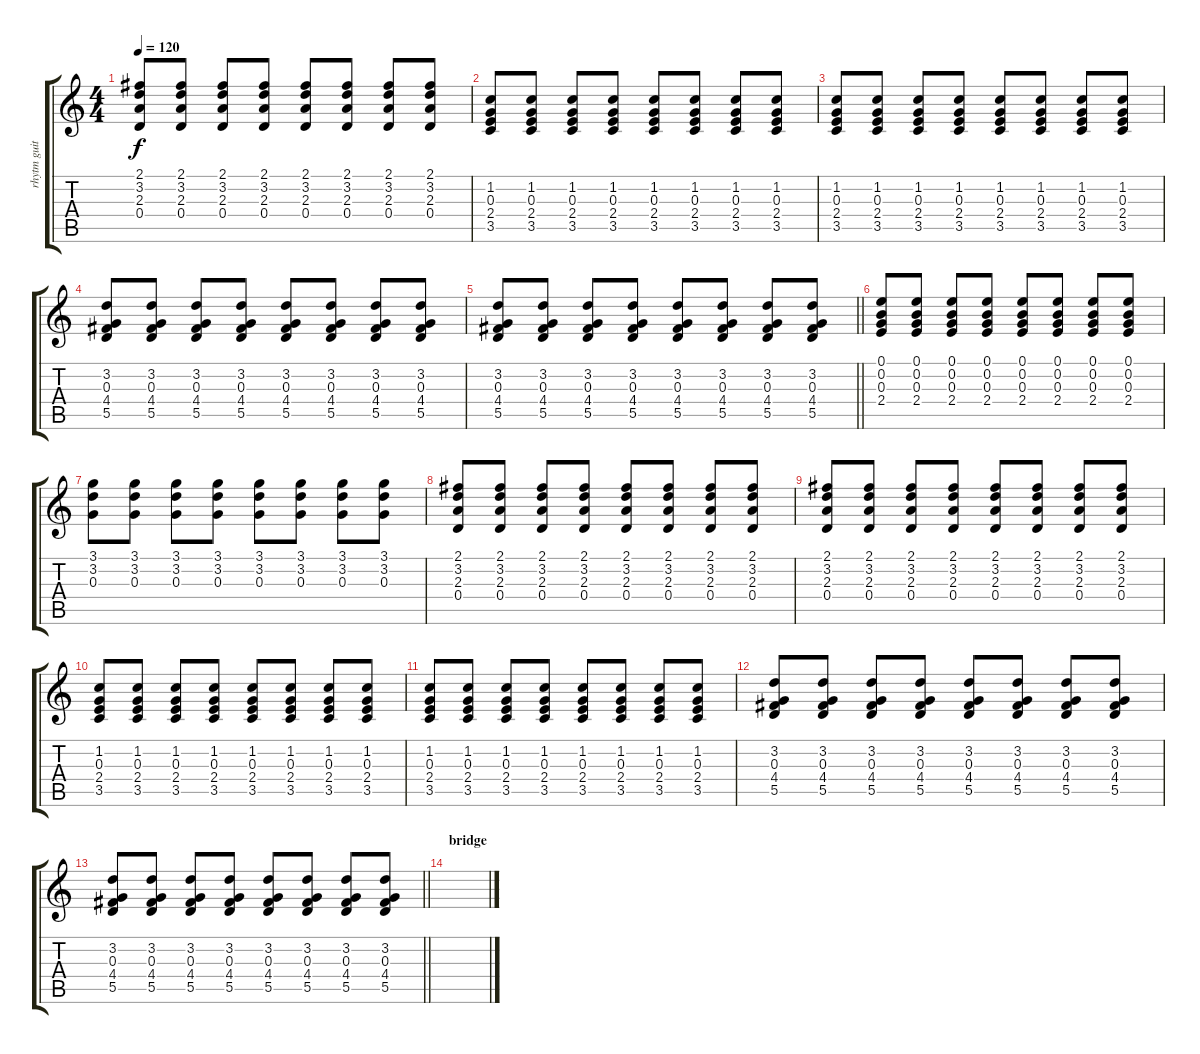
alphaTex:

\track ("rhytm guitar (Uki)" "rhytm guit") {instrument distortionguitar}
\staff {score tabs}
\tuning (E4 B3 G3 D3 A2 E2) {hide}
\ts (4 4)
\tempo 120
\clef g2
\ks c
(2.1 3.2 2.3 0.4).8{dy f} (2.1 3.2 2.3 0.4).8 (2.1 3.2 2.3 0.4).8 (2.1 3.2 2.3 0.4).8 (2.1 3.2 2.3 0.4).8 (2.1 3.2 2.3 0.4).8 (2.1 3.2 2.3 0.4).8 (2.1 3.2 2.3 0.4).8 |
(1.2 0.3 2.4 3.5).8 (1.2 0.3 2.4 3.5).8 (1.2 0.3 2.4 3.5).8 (1.2 0.3 2.4 3.5).8 (1.2 0.3 2.4 3.5).8 (1.2 0.3 2.4 3.5).8 (1.2 0.3 2.4 3.5).8 (1.2 0.3 2.4 3.5).8 |
(1.2 0.3 2.4 3.5).8 (1.2 0.3 2.4 3.5).8 (1.2 0.3 2.4 3.5).8 (1.2 0.3 2.4 3.5).8 (1.2 0.3 2.4 3.5).8 (1.2 0.3 2.4 3.5).8 (1.2 0.3 2.4 3.5).8 (1.2 0.3 2.4 3.5).8 |
(3.2 0.3 4.4 5.5).8 (3.2 0.3 4.4 5.5).8 (3.2 0.3 4.4 5.5).8 (3.2 0.3 4.4 5.5).8 (3.2 0.3 4.4 5.5).8 (3.2 0.3 4.4 5.5).8 (3.2 0.3 4.4 5.5).8 (3.2 0.3 4.4 5.5).8 |
\barLineRight lightlight
(3.2 0.3 4.4 5.5).8 (3.2 0.3 4.4 5.5).8 (3.2 0.3 4.4 5.5).8 (3.2 0.3 4.4 5.5).8 (3.2 0.3 4.4 5.5).8 (3.2 0.3 4.4 5.5).8 (3.2 0.3 4.4 5.5).8 (3.2 0.3 4.4 5.5).8 |
(0.1 0.2 0.3 2.4).8 (0.1 0.2 0.3 2.4).8 (0.1 0.2 0.3 2.4).8 (0.1 0.2 0.3 2.4).8 (0.1 0.2 0.3 2.4).8 (0.1 0.2 0.3 2.4).8 (0.1 0.2 0.3 2.4).8 (0.1 0.2 0.3 2.4).8 |
(3.1 3.2 0.3).8 (3.1 3.2 0.3).8 (3.1 3.2 0.3).8 (3.1 3.2 0.3).8 (3.1 3.2 0.3).8 (3.1 3.2 0.3).8 (3.1 3.2 0.3).8 (3.1 3.2 0.3).8 |
(2.1 3.2 2.3 0.4).8 (2.1 3.2 2.3 0.4).8 (2.1 3.2 2.3 0.4).8 (2.1 3.2 2.3 0.4).8 (2.1 3.2 2.3 0.4).8 (2.1 3.2 2.3 0.4).8 (2.1 3.2 2.3 0.4).8 (2.1 3.2 2.3 0.4).8 |
(2.1 3.2 2.3 0.4).8 (2.1 3.2 2.3 0.4).8 (2.1 3.2 2.3 0.4).8 (2.1 3.2 2.3 0.4).8 (2.1 3.2 2.3 0.4).8 (2.1 3.2 2.3 0.4).8 (2.1 3.2 2.3 0.4).8 (2.1 3.2 2.3 0.4).8 |
(1.2 0.3 2.4 3.5).8 (1.2 0.3 2.4 3.5).8 (1.2 0.3 2.4 3.5).8 (1.2 0.3 2.4 3.5).8 (1.2 0.3 2.4 3.5).8 (1.2 0.3 2.4 3.5).8 (1.2 0.3 2.4 3.5).8 (1.2 0.3 2.4 3.5).8 |
(1.2 0.3 2.4 3.5).8 (1.2 0.3 2.4 3.5).8 (1.2 0.3 2.4 3.5).8 (1.2 0.3 2.4 3.5).8 (1.2 0.3 2.4 3.5).8 (1.2 0.3 2.4 3.5).8 (1.2 0.3 2.4 3.5).8 (1.2 0.3 2.4 3.5).8 |
(3.2 0.3 4.4 5.5).8 (3.2 0.3 4.4 5.5).8 (3.2 0.3 4.4 5.5).8 (3.2 0.3 4.4 5.5).8 (3.2 0.3 4.4 5.5).8 (3.2 0.3 4.4 5.5).8 (3.2 0.3 4.4 5.5).8 (3.2 0.3 4.4 5.5).8 |
\barLineRight lightlight
(3.2 0.3 4.4 5.5).8 (3.2 0.3 4.4 5.5).8 (3.2 0.3 4.4 5.5).8 (3.2 0.3 4.4 5.5).8 (3.2 0.3 4.4 5.5).8 (3.2 0.3 4.4 5.5).8 (3.2 0.3 4.4 5.5).8 (3.2 0.3 4.4 5.5).8 |
\section ("" "bridge")
